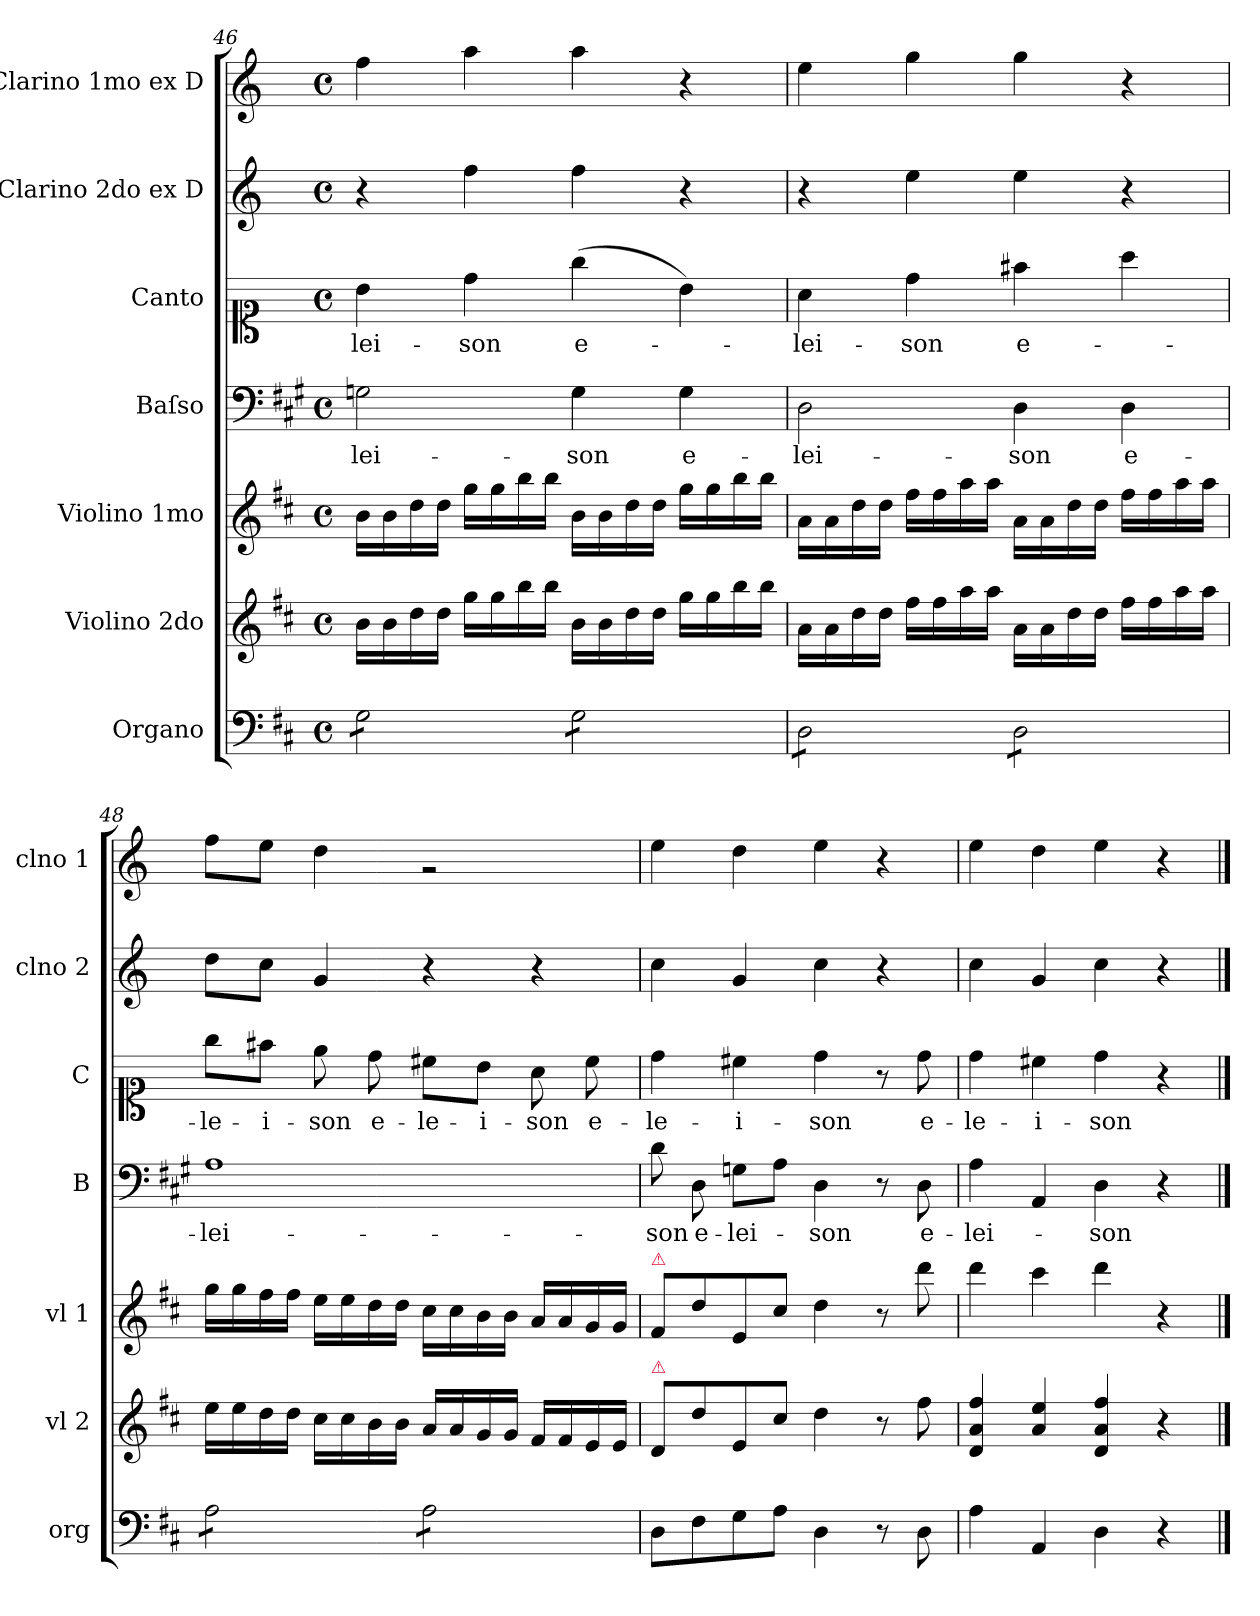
**kern	**kern	**kern	**kern	**text	**kern	**text	**kern	**kern
*part7	*part6	*part5	*part4	*part4	*part3	*part3	*part2	*part1
*staff7	*staff6	*staff5	*staff4	*staff4	*staff3	*staff3	*staff2	*staff1
*I"Organo	*I"Violino 2do	*I"Violino 1mo	*I"Baſso	*	*I"Canto	*	*I"Clarino 2do ex D	*I"Clarino 1mo ex D
*I'org	*I'vl 2	*I'vl 1	*I'B	*	*I'C	*	*I'clno 2	*I'clno 1
*clefF4	*clefG2	*clefG2	*clefF4	*	*clefC1	*	*clefG2	*clefG2
*	*	*	*	*	*	*	*ITrd-1c-2	*ITrd-1c-2
*k[f#c#]	*k[f#c#]	*k[f#c#]	*k[f#c#g#]	*	*	*	*k[f#c#]	*k[f#c#]
*M4/4	*M4/4	*M4/4	*M4/4	*	*M4/4	*	*M4/4	*M4/4
*met(c)	*met(c)	*met(c)	*met(c)	*	*met(c)	*	*met(c)	*met(c)
=46	=46	=46	=46	=46	=46	=46	=46	=46
*tremolo	*	*	*	*	*	*	*	*
8G\L	16b\LL	16b\LL	2Gn\	-lei-	4b\	-lei-	4r	4gg\
.	16b\	16b\	.	.	.	.	.	.
8G\	16dd\	16dd\	.	.	.	.	.	.
.	16dd\JJ	16dd\JJ	.	.	.	.	.	.
8G\	16gg\LL	16gg\LL	.	.	4dd\	-son	4gg\	4bb\
.	16gg\	16gg\	.	.	.	.	.	.
8G\J	16bb\	16bb\	.	.	.	.	.	.
.	16bb\JJ	16bb\JJ	.	.	.	.	.	.
8G\L	16b\LL	16b\LL	4G\	-son	(4gg\	e-	4gg\	4bb\
.	16b\	16b\	.	.	.	.	.	.
8G\	16dd\	16dd\	.	.	.	.	.	.
.	16dd\JJ	16dd\JJ	.	.	.	.	.	.
!	!	!	!	!LO:LY:i	!	!	!	!
8G\	16gg\LL	16gg\LL	4G\	e-	4b\)	.	4r	4r
.	16gg\	16gg\	.	.	.	.	.	.
8G\J	16bb\	16bb\	.	.	.	.	.	.
.	16bb\JJ	16bb\JJ	.	.	.	.	.	.
=47	=47	=47	=47	=47	=47	=47	=47	=47
!	!	!	!	!LO:LY:i	!	!	!	!
8D\L	16a\LL	16a\LL	2D\	-lei-	4a\	-lei-	4r	4ff#\
.	16a\	16a\	.	.	.	.	.	.
8D\	16dd\	16dd\	.	.	.	.	.	.
.	16dd\JJ	16dd\JJ	.	.	.	.	.	.
8D\	16ff#\LL	16ff#\LL	.	.	4dd\	-son	4ff#\	4aa\
.	16ff#\	16ff#\	.	.	.	.	.	.
8D\J	16aa\	16aa\	.	.	.	.	.	.
.	16aa\JJ	16aa\JJ	.	.	.	.	.	.
!	!	!	!	!LO:LY:i	!	!	!	!
8D\L	16a\LL	16a\LL	4D\	-son	4ff#\	e-	4ff#\	4aa\
.	16a\	16a\	.	.	.	.	.	.
8D\	16dd\	16dd\	.	.	.	.	.	.
.	16dd\JJ	16dd\JJ	.	.	.	.	.	.
8D\	16ff#\LL	16ff#\LL	4D\	e-	4aa\	.	4r	4r
.	16ff#\	16ff#\	.	.	.	.	.	.
8D\J	16aa\	16aa\	.	.	.	.	.	.
.	16aa\JJ	16aa\JJ	.	.	.	.	.	.
=48	=48	=48	=48	=48	=48	=48	=48	=48
8A\L	16ee\LL	16gg\LL	1A	-lei-	8gg\L	-le-	8ee\L	8gg\L
.	16ee\	16gg\	.	.	.	.	.	.
8A\	16dd\	16ff#\	.	.	8ff#\J	-i-	8dd\J	8ff#\J
.	16dd\JJ	16ff#\JJ	.	.	.	.	.	.
8A\	16cc#\LL	16ee\LL	.	.	8ee\	-son	4a/	4ee\
.	16cc#\	16ee\	.	.	.	.	.	.
8A\J	16b\	16dd\	.	.	8dd\	e-	.	.
.	16b\JJ	16dd\JJ	.	.	.	.	.	.
8A\L	16a/LL	16cc#\LL	.	.	8cc#\L	-le-	4r	2rg
.	16a/	16cc#\	.	.	.	.	.	.
8A\	16g/	16b\	.	.	8b\J	-i-	.	.
.	16g/JJ	16b\JJ	.	.	.	.	.	.
8A\	16f#/LL	16a/LL	.	.	8a\	-son	4r	.
.	16f#/	16a/	.	.	.	.	.	.
8A\J	16e/	16g/	.	.	8cc#\	e-	.	.
*Xtremolo	*	*	*	*	*	*	*	*
.	16e/JJ	16g/JJ	.	.	.	.	.	.
=49	=49	=49	=49	=49	=49	=49	=49	=49
!	!	!LO:TX:a:color=crimson:t=⚠	!	!	!	!	!	!
!	!LO:TX:a:color=crimson:t=⚠	!	!	!	!	!	!	!
8D\L	8d/L	8f#/L	8d\	-son	4dd\	-le-	4dd\	4ff#\
8F#\	8dd\	8dd\	8D\	e-	.	.	.	.
8G\	8e/	8e/	8Gn\L	-lei-	4cc#\	-i-	4a/	4ee\
8A\J	8cc#\J	8cc#\J	8A\J	.	.	.	.	.
4D\	4dd\	4dd\	4D\	-son	4dd\	-son	4dd\	4ff#\
8r	8r	8r	8r	.	8r	.	4r	4r
8D\	8ff#\	8ddd\	8D\	e-	8dd\	e-	.	.
=50	=50	=50	=50	=50	=50	=50	=50	=50
4A\	4d/ 4a/ 4ff#/	4ddd\	4A\	-lei-	4dd\	-le-	4dd\	4ff#\
4AA/	4a/ 4ee/	4ccc#\	4AA/	.	4cc#\	-i-	4a/	4ee\
4D\	4d/ 4a/ 4ff#/	4ddd\	4D\	-son	4dd\	-son	4dd\	4ff#\
4r	4r	4r	4r	.	4r	.	4r	4r
==	==	==	==	==	==	==	==	==
*-	*-	*-	*-	*-	*-	*-	*-	*-
